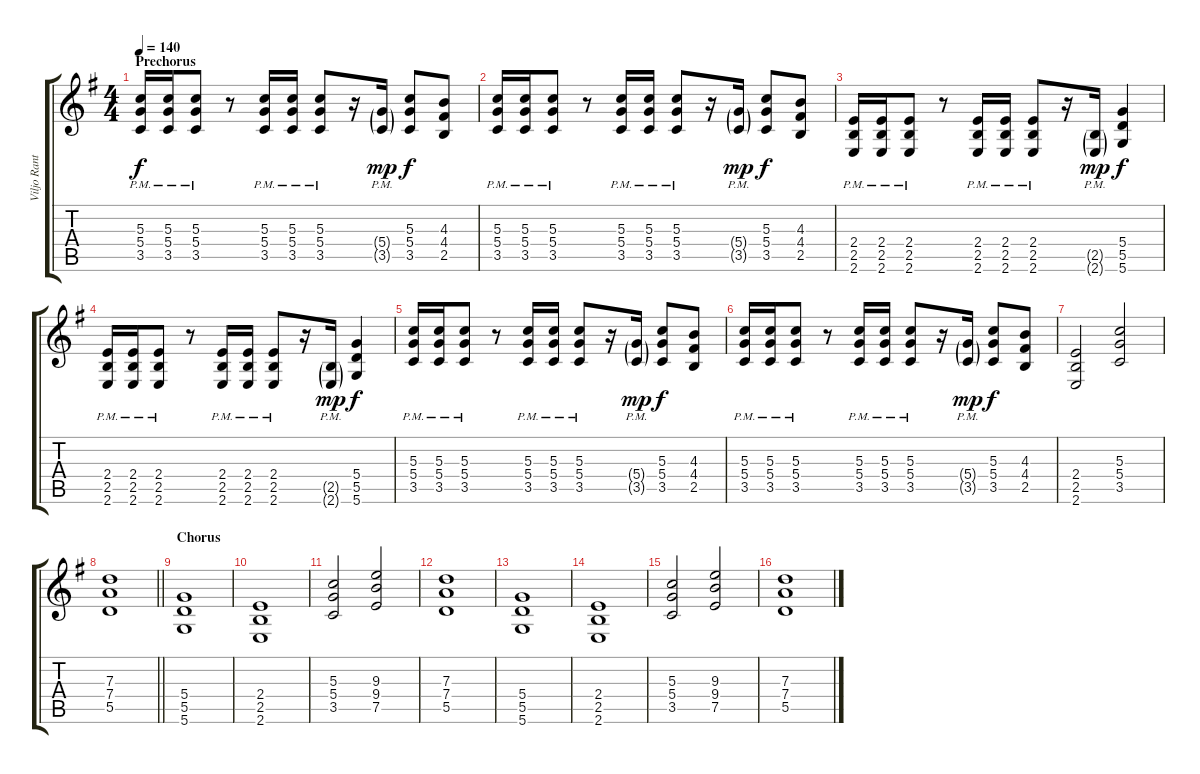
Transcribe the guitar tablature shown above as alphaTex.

\track ("Viljo Rantanen" "Viljo Rant") {instrument distortionguitar}
\staff {score tabs}
\tuning (E4 B3 G3 D3 A2 D2) {hide}
\ts (4 4)
\section ("" "Prechorus")
\tempo 140
\clef g2
\ks eminor
(5.3{pm} 5.4{pm} 3.5{pm}).16{dy f} (5.3{pm} 5.4{pm} 3.5{pm}).16 (5.3{pm} 5.4{pm} 3.5{pm}).8 r.8 (5.3{pm} 5.4{pm} 3.5{pm}).16 (5.3{pm} 5.4{pm} 3.5{pm}).16 (5.3{pm} 5.4{pm} 3.5{pm}).8 r.16 (5.4{g pm} 3.5{g pm}).16{dy mp} (5.3 5.4 3.5).8{dy f} (4.3 4.4 2.5).8 |
(5.3{pm} 5.4{pm} 3.5{pm}).16 (5.3{pm} 5.4{pm} 3.5{pm}).16 (5.3{pm} 5.4{pm} 3.5{pm}).8 r.8 (5.3{pm} 5.4{pm} 3.5{pm}).16 (5.3{pm} 5.4{pm} 3.5{pm}).16 (5.3{pm} 5.4{pm} 3.5{pm}).8 r.16 (5.4{g pm} 3.5{g pm}).16{dy mp} (5.3 5.4 3.5).8{dy f} (4.3 4.4 2.5).8 |
(2.4{pm} 2.5{pm} 2.6{pm}).16 (2.4{pm} 2.5{pm} 2.6{pm}).16 (2.4{pm} 2.5{pm} 2.6{pm}).8 r.8 (2.4{pm} 2.5{pm} 2.6{pm}).16 (2.4{pm} 2.5{pm} 2.6{pm}).16 (2.4{pm} 2.5{pm} 2.6{pm}).8 r.16 (2.5{g pm} 2.6{g pm}).16{dy mp} (5.4 5.5 5.6).4{dy f} |
(2.4{pm} 2.5{pm} 2.6{pm}).16 (2.4{pm} 2.5{pm} 2.6{pm}).16 (2.4{pm} 2.5{pm} 2.6{pm}).8 r.8 (2.4{pm} 2.5{pm} 2.6{pm}).16 (2.4{pm} 2.5{pm} 2.6{pm}).16 (2.4{pm} 2.5{pm} 2.6{pm}).8 r.16 (2.5{g pm} 2.6{g pm}).16{dy mp} (5.4 5.5 5.6).4{dy f} |
(5.3{pm} 5.4{pm} 3.5{pm}).16 (5.3{pm} 5.4{pm} 3.5{pm}).16 (5.3{pm} 5.4{pm} 3.5{pm}).8 r.8 (5.3{pm} 5.4{pm} 3.5{pm}).16 (5.3{pm} 5.4{pm} 3.5{pm}).16 (5.3{pm} 5.4{pm} 3.5{pm}).8 r.16 (5.4{g pm} 3.5{g pm}).16{dy mp} (5.3 5.4 3.5).8{dy f} (4.3 4.4 2.5).8 |
(5.3{pm} 5.4{pm} 3.5{pm}).16 (5.3{pm} 5.4{pm} 3.5{pm}).16 (5.3{pm} 5.4{pm} 3.5{pm}).8 r.8 (5.3{pm} 5.4{pm} 3.5{pm}).16 (5.3{pm} 5.4{pm} 3.5{pm}).16 (5.3{pm} 5.4{pm} 3.5{pm}).8 r.16 (5.4{g pm} 3.5{g pm}).16{dy mp} (5.3 5.4 3.5).8{dy f} (4.3 4.4 2.5).8 |
(2.4 2.5 2.6).2 (5.3 5.4 3.5).2 |
\barLineRight lightlight
(7.3 7.4 5.5).1 |
\section ("" "Chorus")
(5.4 5.5 5.6).1 |
(2.4 2.5 2.6).1 |
(5.3 5.4 3.5).2 (9.3 9.4 7.5).2 |
(7.3 7.4 5.5).1 |
(5.4 5.5 5.6).1 |
(2.4 2.5 2.6).1 |
(5.3 5.4 3.5).2 (9.3 9.4 7.5).2 |
(7.3 7.4 5.5).1
